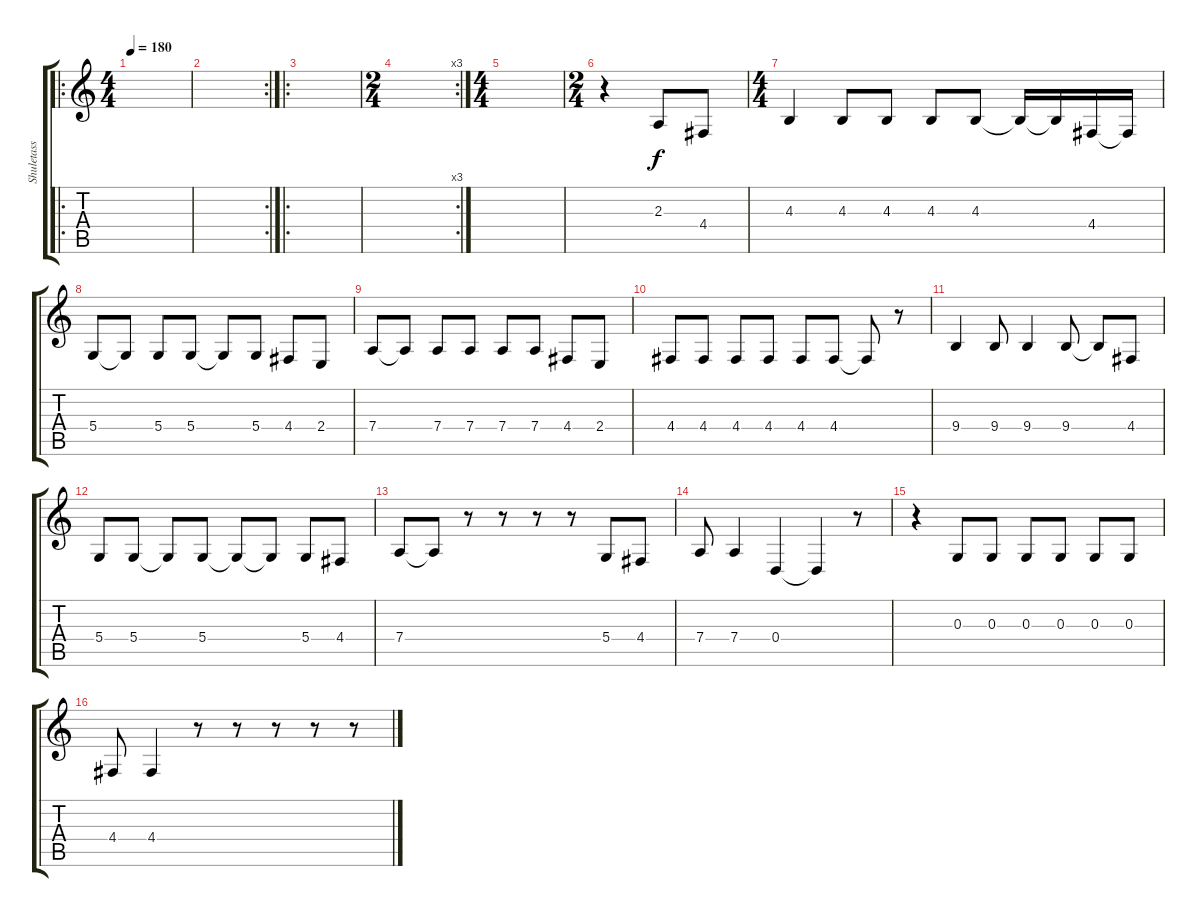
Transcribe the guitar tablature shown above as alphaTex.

\track ("Shuletass (Voz)" "Shuletass ") {instrument cello}
\staff {score tabs}
\tuning (E4 B3 G3 D3 A2 E2) {hide}
\ro
\ts (4 4)
\tempo 180
\clef g2
\ks c
|
\rc 2
|
\ro
|
\rc 3
\ts (2 4)
|
\ts (4 4)
|
\ts (2 4)
r.4 2.3.8 4.4.8 |
\ts (4 4)
4.3.4 4.3.8 4.3.8 4.3.8 4.3.8 4.3{t}.16 4.3{t}.16 4.4.16 4.4{t}.16 |
5.4.8 5.4{t}.8 5.4.8 5.4.8 5.4{t}.8 5.4.8 4.4.8 2.4.8 |
7.4.8 7.4{t}.8 7.4.8 7.4.8 7.4.8 7.4.8 4.4.8 2.4.8 |
4.4.8 4.4.8 4.4.8 4.4.8 4.4.8 4.4.8 4.4{t}.8 r.8 |
9.4.4 9.4.8 9.4.4 9.4.8 9.4{t}.8 4.4.8 |
5.4.8 5.4.8 5.4{t}.8 5.4.8 5.4{t}.8 5.4{t}.8 5.4.8 4.4.8 |
7.4.8 7.4{t}.8 r.8 r.8 r.8 r.8 5.4.8 4.4.8 |
7.4.8 7.4.4 0.4.4 0.4{t}.4 r.8 |
r.4 0.3.8 0.3.8 0.3.8 0.3.8 0.3.8 0.3.8 |
4.4.8 4.4.4 r.8 r.8 r.8 r.8 r.8
